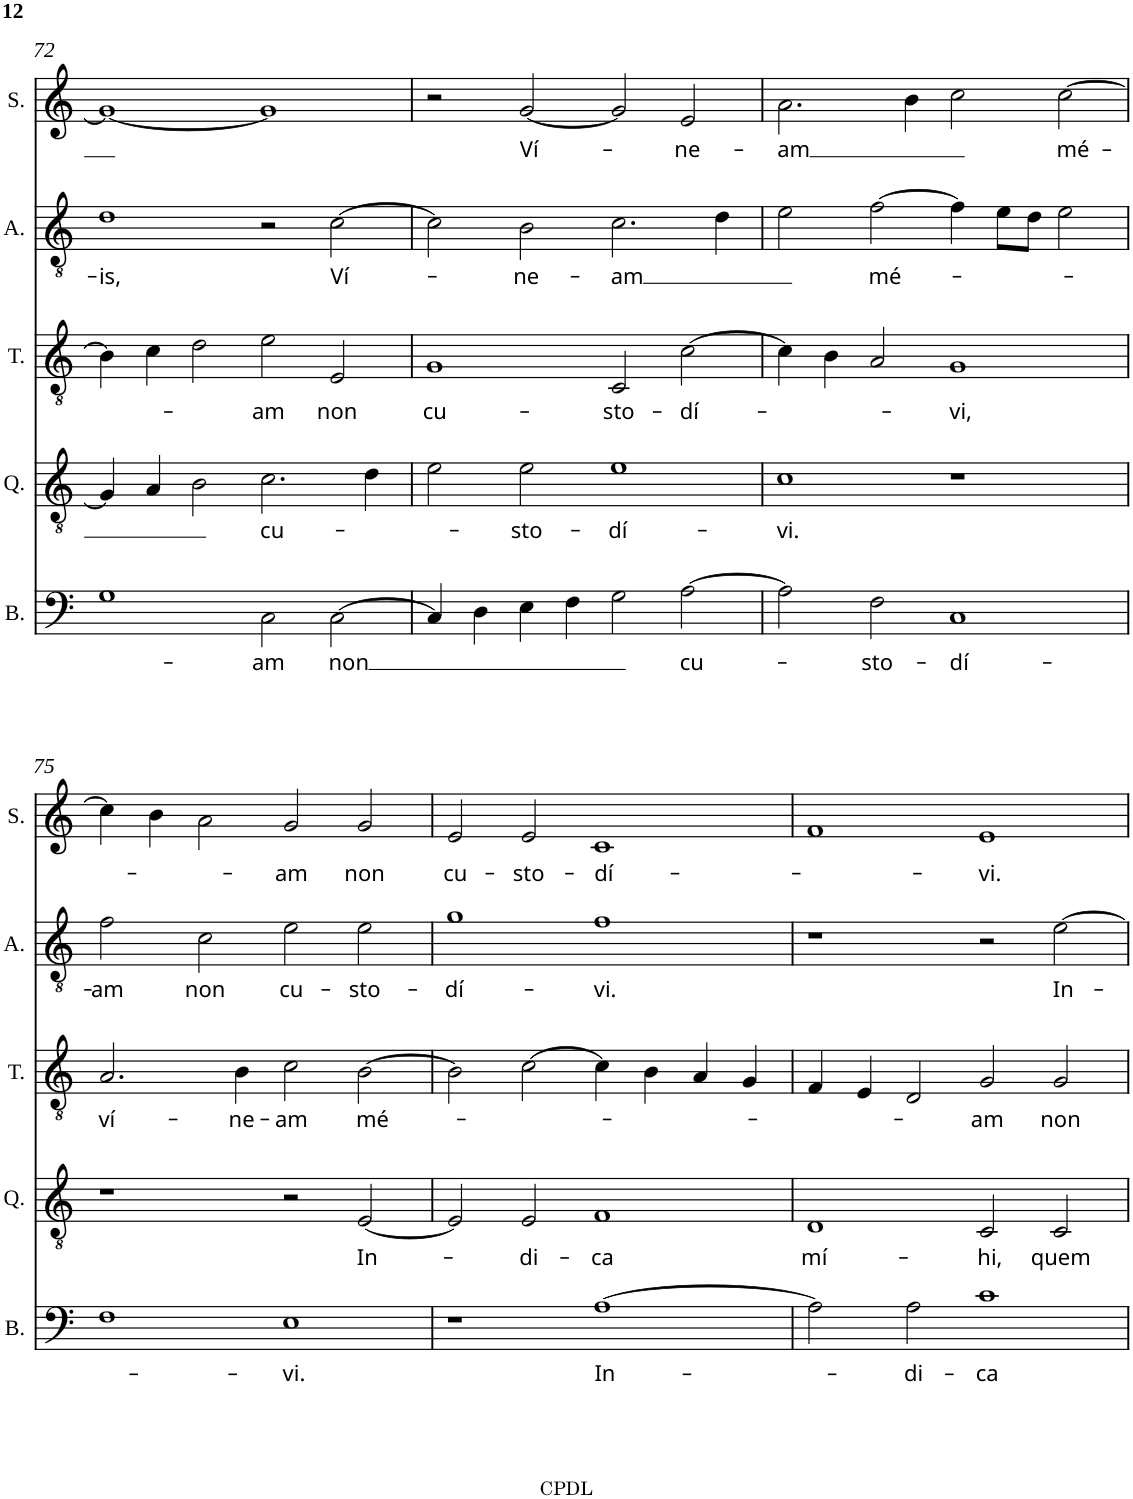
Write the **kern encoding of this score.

**kern	**text	**kern	**text	**kern	**text	**kern	**text	**kern	**text
*part5	*part5	*part4	*part4	*part3	*part3	*part2	*part2	*part1	*part1
*staff5	*staff5	*staff4	*staff4	*staff3	*staff3	*staff2	*staff2	*staff1	*staff1
*I"Bassus	*	*I"Quintus	*	*I"Tenor	*	*I"Altus	*	*I"Superius	*
*I'B.	*	*I'Q.	*	*I'T.	*	*I'A.	*	*I'S.	*
!!LO:PB:g=z
*clefF4	*	*clefGv2	*	*clefGv2	*	*clefGv2	*	*clefG2	*
*	*	*Trd8c14	*	*	*	*Trd1c2	*	*	*
*k[]	*	*k[]	*	*k[]	*	*k[]	*	*k[]	*
*M4/2	*	*M4/2	*	*M4/2	*	*M4/2	*	*M4/2	*
=72	=72	=72	=72	=72	=72	=72	=72	=72	=72
!	!	!	!	!	!	!	!LO:LY:b	!	!
1G	.	4G/]	.	4B\]	.	1d	-is,	1g_	.
.	.	4A/	.	4c\	.	.	.	.	.
.	.	2B\	.	2d\	.	.	.	.	.
!	!LO:LY:b	!	!LO:LY:b	!	!LO:LY:b	!	!	!	!
2C\	-am	2.c\	cu-	2e\	-am	2r	.	1g]	.
!	!LO:LY:b	!	!	!	!LO:LY:b	!	!LO:LY:b	!	!
[2C\	non	.	.	2E/	non	[2c\	Ví-	.	.
.	.	4d\	.	.	.	.	.	.	.
=73	=73	=73	=73	=73	=73	=73	=73	=73	=73
!	!	!	!	!	!LO:LY:b	!	!	!	!
4C/]	.	2e\	.	1G	cu-	2c\]	.	2r	.
4D\	.	.	.	.	.	.	.	.	.
!	!	!	!LO:LY:b	!	!	!	!LO:LY:b	!	!LO:LY:b
4E\	.	2e\	-sto-	.	.	2B\	-ne-	[2g/	Ví-
4F\	.	.	.	.	.	.	.	.	.
!	!	!	!LO:LY:b	!	!LO:LY:b	!	!LO:LY:b	!	!
2G\	.	1e	-dí-	2C/	-sto-	2.c\	-am	2g/]	.
!	!LO:LY:b	!	!	!	!LO:LY:b	!	!	!	!LO:LY:b
[2A\	cu-	.	.	[2c\	-dí-	.	.	2e/	-ne-
.	.	.	.	.	.	4d\	.	.	.
=74	=74	=74	=74	=74	=74	=74	=74	=74	=74
!	!	!	!LO:LY:b	!	!	!	!	!	!LO:LY:b
2A\]	.	1c	-vi.	4c\]	.	2e\	.	2.a\	-am
.	.	.	.	4B\	.	.	.	.	.
!	!LO:LY:b	!	!	!	!	!	!LO:LY:b	!	!
2F\	-sto-	.	.	2A/	.	[2f\	mé-	.	.
.	.	.	.	.	.	.	.	4b\	.
!	!LO:LY:b	!	!	!	!LO:LY:b	!	!	!	!
1C	-dí-	1r	.	1G	-vi,	4f\]	.	2cc\	.
.	.	.	.	.	.	8e\L	.	.	.
.	.	.	.	.	.	8d\J	.	.	.
!	!	!	!	!	!	!	!	!	!LO:LY:b
.	.	.	.	.	.	2e\	.	[2cc\	mé-
!!LO:LB:g=z
=75	=75	=75	=75	=75	=75	=75	=75	=75	=75
!	!	!	!	!	!LO:LY:b	!	!LO:LY:b	!	!
1F	.	1r	.	2.A/	ví-	2f\	-am	4cc\]	.
.	.	.	.	.	.	.	.	4b\	.
!	!	!	!	!	!	!	!LO:LY:b	!	!
.	.	.	.	.	.	2c\	non	2a\	.
!	!	!	!	!	!LO:LY:b	!	!	!	!
.	.	.	.	4B\	-ne-	.	.	.	.
!	!LO:LY:b	!	!	!	!LO:LY:b	!	!LO:LY:b	!	!LO:LY:b
1E	-vi.	2r	.	2c\	-am	2e\	cu-	2g/	-am
!	!	!	!LO:LY:b	!	!LO:LY:b	!	!LO:LY:b	!	!LO:LY:b
.	.	[2E/	In-	[2B\	mé-	2e\	-sto-	2g/	non
=76	=76	=76	=76	=76	=76	=76	=76	=76	=76
!	!	!	!	!	!	!	!LO:LY:b	!	!LO:LY:b
1r	.	2E/]	.	2B\]	.	1g	-dí-	2e/	cu-
!	!	!	!LO:LY:b	!	!	!	!	!	!LO:LY:b
.	.	2E/	-di-	[2c\	.	.	.	2e/	-sto-
!	!LO:LY:b	!	!LO:LY:b	!	!	!	!LO:LY:b	!	!LO:LY:b
[1A	In-	1F	-ca	4c\]	.	1f	-vi.	1c	-dí-
.	.	.	.	4B\	.	.	.	.	.
.	.	.	.	4A/	.	.	.	.	.
.	.	.	.	4G/	.	.	.	.	.
=77	=77	=77	=77	=77	=77	=77	=77	=77	=77
!	!	!	!LO:LY:b	!	!	!	!	!	!
2A\]	.	1D	mí-	4F/	.	1r	.	1f	.
.	.	.	.	4E/	.	.	.	.	.
!	!LO:LY:b	!	!	!	!	!	!	!	!
2A\	-di-	.	.	2D/	.	.	.	.	.
!	!LO:LY:b	!	!LO:LY:b	!	!LO:LY:b	!	!	!	!LO:LY:b
1c	-ca	2C/	-hi,	2G/	-am	2r	.	1e	-vi.
!	!	!	!LO:LY:b	!	!LO:LY:b	!	!LO:LY:b	!	!
.	.	2C/	quem	2G/	non	[2e\	In-	.	.
=	=	=	=	=	=	=	=	=	=
*-	*-	*-	*-	*-	*-	*-	*-	*-	*-
